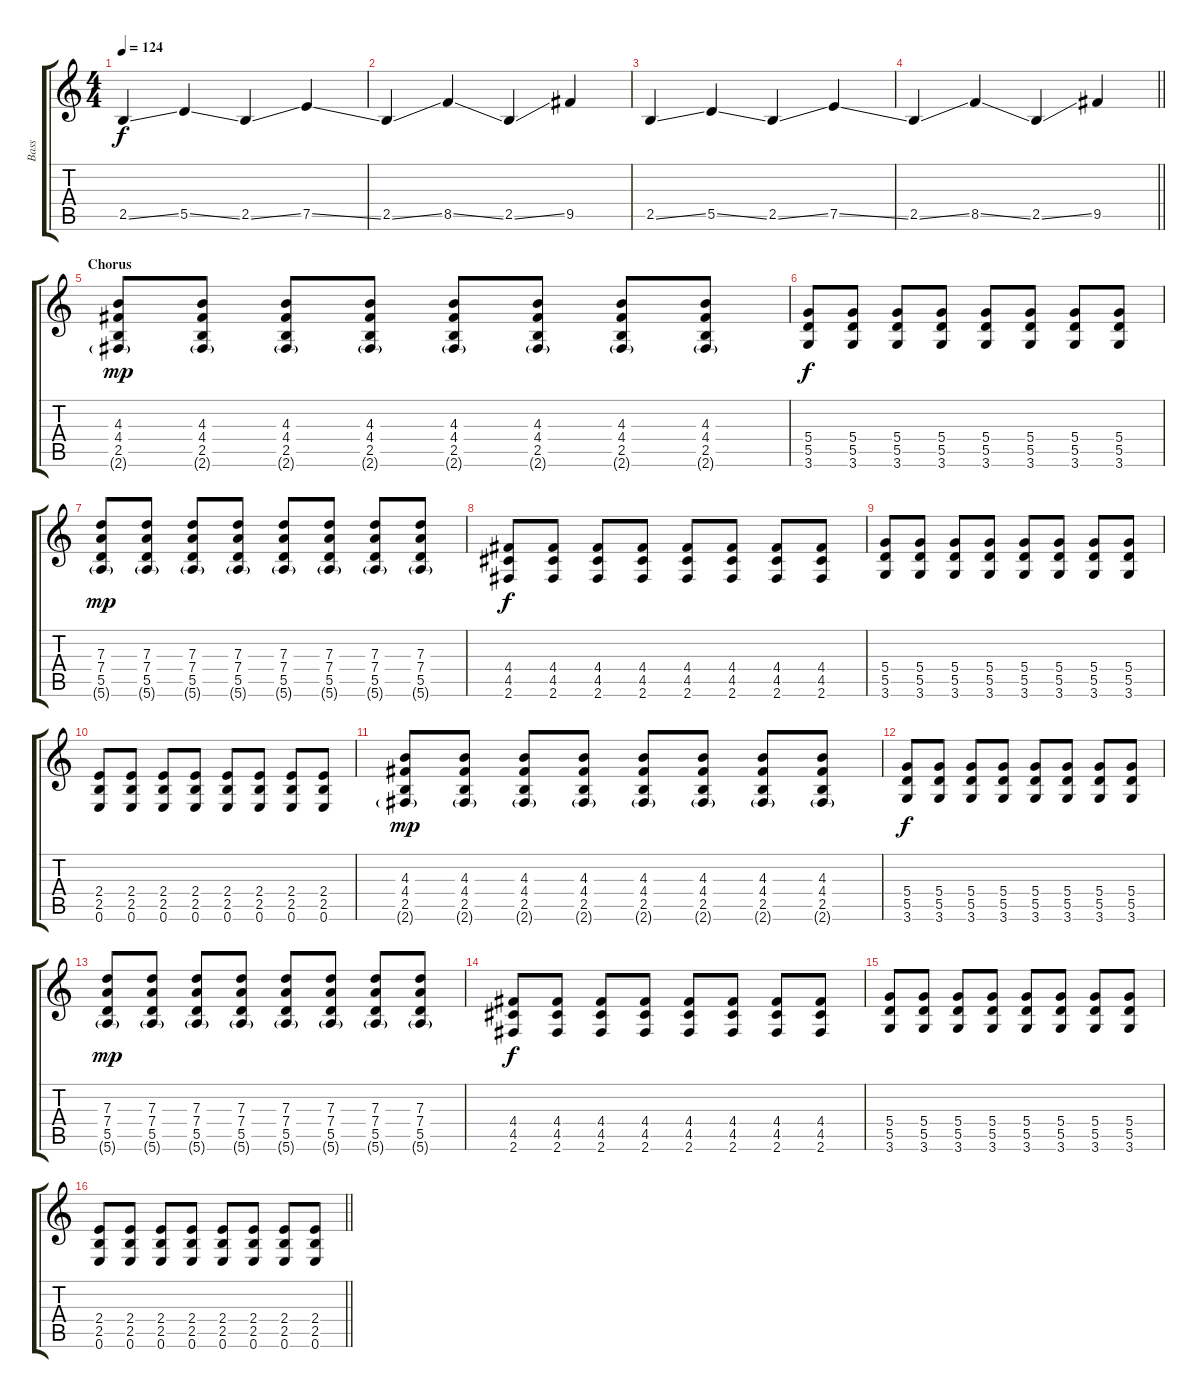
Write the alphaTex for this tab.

\track ("Bass" "Bass") {instrument electricbassfinger}
\staff {score tabs}
\tuning (E4 B3 G3 D3 A2 E2) {hide}
\ts (4 4)
\tempo 124
\clef g2
\ks c
2.5{ss}.4{dy f} 5.5{ss}.4 2.5{ss}.4 7.5{ss}.4 |
2.5{ss}.4 8.5{ss}.4 2.5{ss}.4 9.5.4 |
2.5{ss}.4 5.5{ss}.4 2.5{ss}.4 7.5{ss}.4 |
\barLineRight lightlight
2.5{ss}.4 8.5{ss}.4 2.5{ss}.4 9.5.4 |
\section ("" "Chorus")
(4.3 4.4 2.5 2.6{g}).8{dy mp} (4.3 4.4 2.5 2.6{g}).8 (4.3 4.4 2.5 2.6{g}).8 (4.3 4.4 2.5 2.6{g}).8 (4.3 4.4 2.5 2.6{g}).8 (4.3 4.4 2.5 2.6{g}).8 (4.3 4.4 2.5 2.6{g}).8 (4.3 4.4 2.5 2.6{g}).8 |
(5.4 5.5 3.6).8{dy f} (5.4 5.5 3.6).8 (5.4 5.5 3.6).8 (5.4 5.5 3.6).8 (5.4 5.5 3.6).8 (5.4 5.5 3.6).8 (5.4 5.5 3.6).8 (5.4 5.5 3.6).8 |
(7.3 7.4 5.5 5.6{g}).8{dy mp} (7.3 7.4 5.5 5.6{g}).8 (7.3 7.4 5.5 5.6{g}).8 (7.3 7.4 5.5 5.6{g}).8 (7.3 7.4 5.5 5.6{g}).8 (7.3 7.4 5.5 5.6{g}).8 (7.3 7.4 5.5 5.6{g}).8 (7.3 7.4 5.5 5.6{g}).8 |
(4.4 4.5 2.6).8{dy f} (4.4 4.5 2.6).8 (4.4 4.5 2.6).8 (4.4 4.5 2.6).8 (4.4 4.5 2.6).8 (4.4 4.5 2.6).8 (4.4 4.5 2.6).8 (4.4 4.5 2.6).8 |
(5.4 5.5 3.6).8 (5.4 5.5 3.6).8 (5.4 5.5 3.6).8 (5.4 5.5 3.6).8 (5.4 5.5 3.6).8 (5.4 5.5 3.6).8 (5.4 5.5 3.6).8 (5.4 5.5 3.6).8 |
(2.4 2.5 0.6).8 (2.4 2.5 0.6).8 (2.4 2.5 0.6).8 (2.4 2.5 0.6).8 (2.4 2.5 0.6).8 (2.4 2.5 0.6).8 (2.4 2.5 0.6).8 (2.4 2.5 0.6).8 |
(4.3 4.4 2.5 2.6{g}).8{dy mp} (4.3 4.4 2.5 2.6{g}).8 (4.3 4.4 2.5 2.6{g}).8 (4.3 4.4 2.5 2.6{g}).8 (4.3 4.4 2.5 2.6{g}).8 (4.3 4.4 2.5 2.6{g}).8 (4.3 4.4 2.5 2.6{g}).8 (4.3 4.4 2.5 2.6{g}).8 |
(5.4 5.5 3.6).8{dy f} (5.4 5.5 3.6).8 (5.4 5.5 3.6).8 (5.4 5.5 3.6).8 (5.4 5.5 3.6).8 (5.4 5.5 3.6).8 (5.4 5.5 3.6).8 (5.4 5.5 3.6).8 |
(7.3 7.4 5.5 5.6{g}).8{dy mp} (7.3 7.4 5.5 5.6{g}).8 (7.3 7.4 5.5 5.6{g}).8 (7.3 7.4 5.5 5.6{g}).8 (7.3 7.4 5.5 5.6{g}).8 (7.3 7.4 5.5 5.6{g}).8 (7.3 7.4 5.5 5.6{g}).8 (7.3 7.4 5.5 5.6{g}).8 |
(4.4 4.5 2.6).8{dy f} (4.4 4.5 2.6).8 (4.4 4.5 2.6).8 (4.4 4.5 2.6).8 (4.4 4.5 2.6).8 (4.4 4.5 2.6).8 (4.4 4.5 2.6).8 (4.4 4.5 2.6).8 |
(5.4 5.5 3.6).8 (5.4 5.5 3.6).8 (5.4 5.5 3.6).8 (5.4 5.5 3.6).8 (5.4 5.5 3.6).8 (5.4 5.5 3.6).8 (5.4 5.5 3.6).8 (5.4 5.5 3.6).8 |
\barLineRight lightlight
(2.4 2.5 0.6).8 (2.4 2.5 0.6).8 (2.4 2.5 0.6).8 (2.4 2.5 0.6).8 (2.4 2.5 0.6).8 (2.4 2.5 0.6).8 (2.4 2.5 0.6).8 (2.4 2.5 0.6).8
